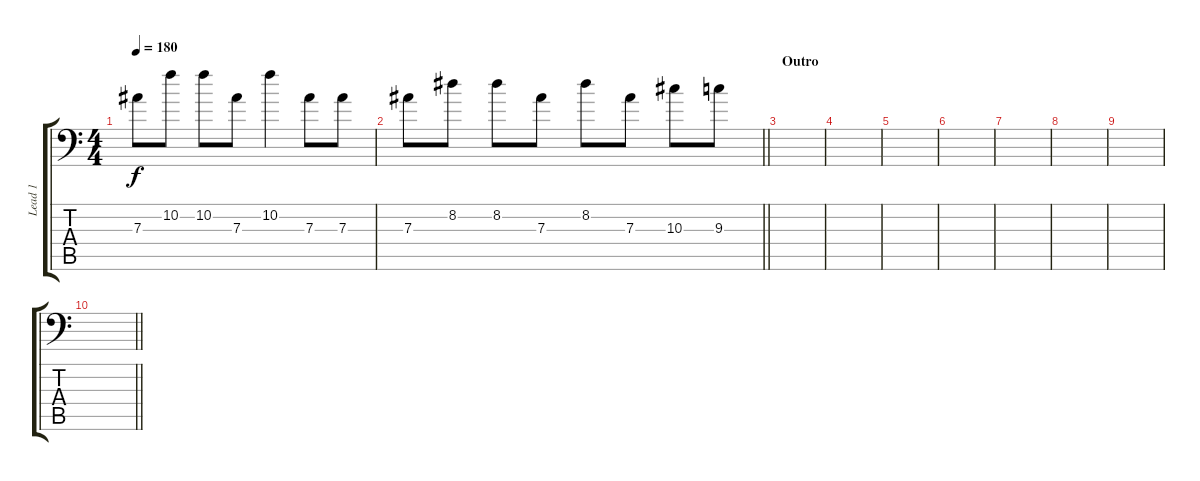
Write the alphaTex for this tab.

\track ("Lead 1" "Lead 1") {instrument distortionguitar}
\staff {score tabs}
\tuning (C4 G3 Eb3 Bb2 F2 Bb1) {hide}
\ts (4 4)
\tempo 180
\clef f4
\ks c
7.3.8{dy f} 10.2.8 10.2.8 7.3.8 10.2.4 7.3.8 7.3.8 |
\barLineRight lightlight
7.3.8 8.2.8 8.2.8 7.3.8 8.2.8 7.3.8 10.3.8 9.3.8 |
\section ("" "Outro")
|
|
|
|
|
|
|
\barLineRight lightlight
